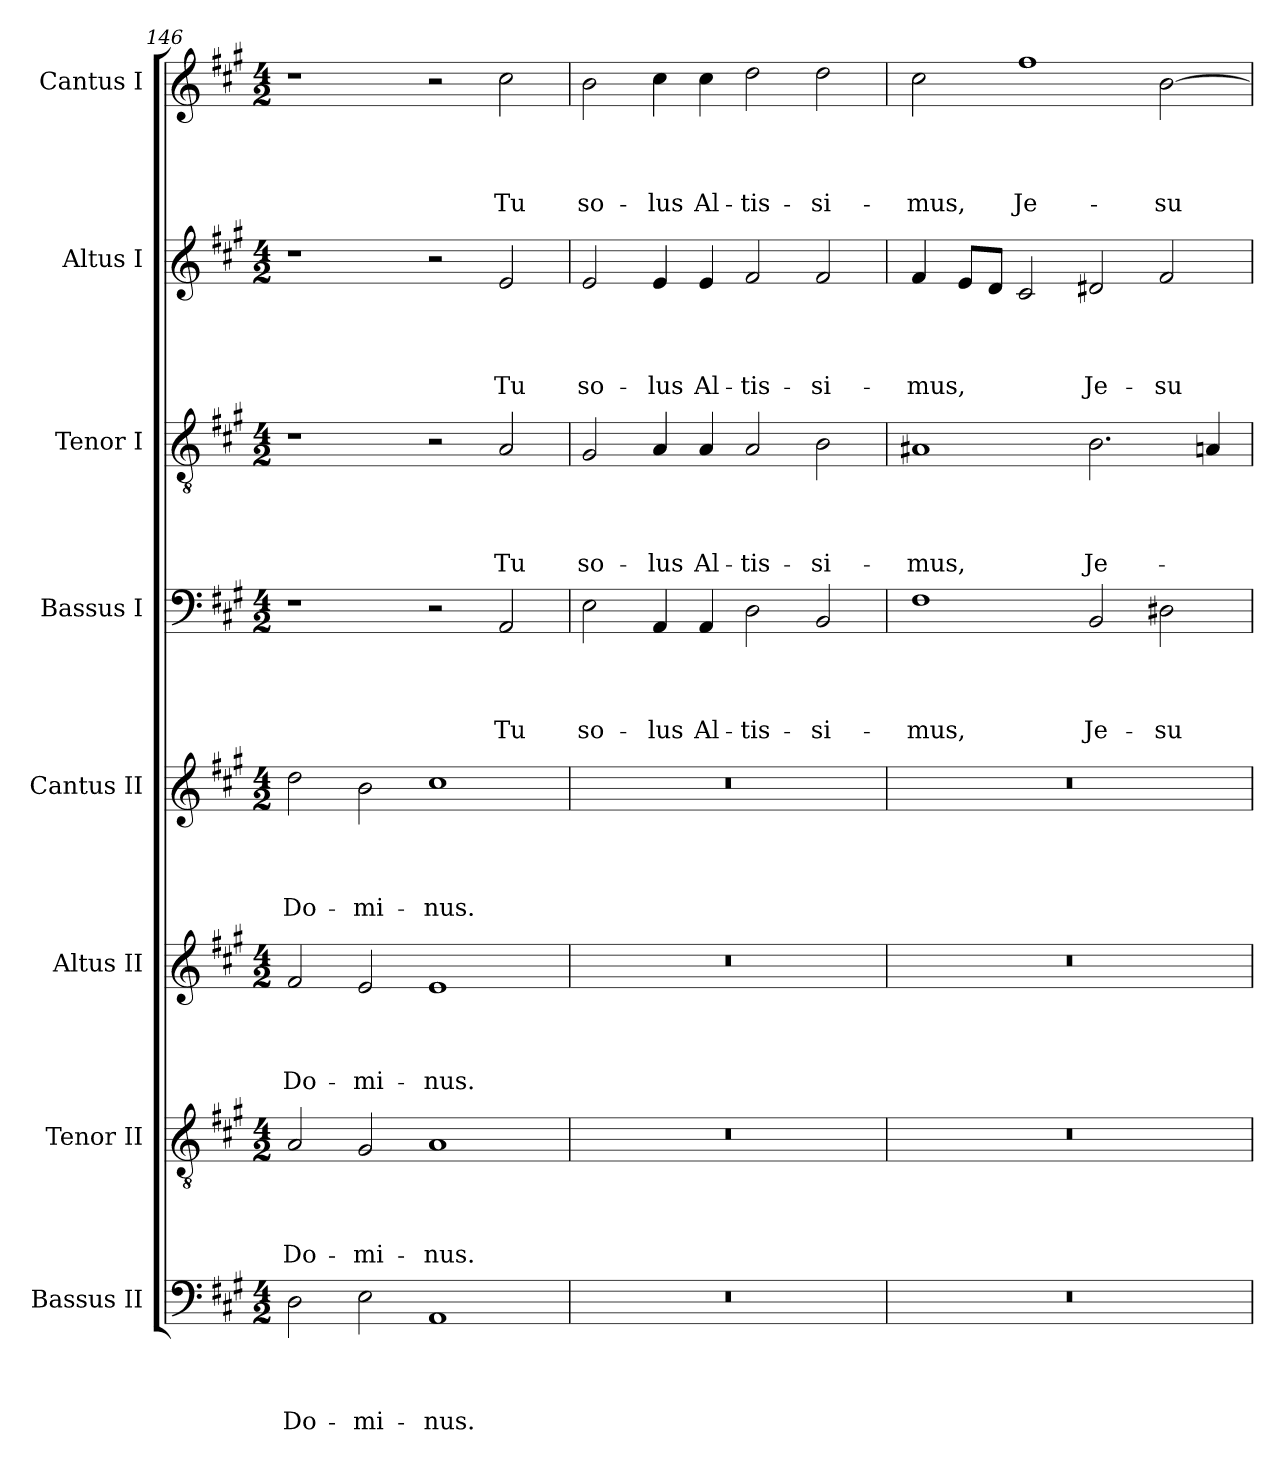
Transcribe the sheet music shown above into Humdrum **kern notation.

**kern	**text	**text	**text	**text	**kern	**text	**text	**text	**text	**kern	**text	**text	**text	**text	**kern	**text	**text	**text	**text	**kern	**text	**text	**text	**text	**kern	**text	**text	**text	**text	**kern	**text	**text	**text	**text	**kern	**text	**text	**text	**text
*part8	*part8	*part8	*part8	*part8	*part7	*part7	*part7	*part7	*part7	*part6	*part6	*part6	*part6	*part6	*part5	*part5	*part5	*part5	*part5	*part4	*part4	*part4	*part4	*part4	*part3	*part3	*part3	*part3	*part3	*part2	*part2	*part2	*part2	*part2	*part1	*part1	*part1	*part1	*part1
*staff8	*staff8	*staff8	*staff8	*staff8	*staff7	*staff7	*staff7	*staff7	*staff7	*staff6	*staff6	*staff6	*staff6	*staff6	*staff5	*staff5	*staff5	*staff5	*staff5	*staff4	*staff4	*staff4	*staff4	*staff4	*staff3	*staff3	*staff3	*staff3	*staff3	*staff2	*staff2	*staff2	*staff2	*staff2	*staff1	*staff1	*staff1	*staff1	*staff1
*I"Bassus II	*	*	*	*	*I"Tenor II	*	*	*	*	*I"Altus II	*	*	*	*	*I"Cantus II	*	*	*	*	*I"Bassus I	*	*	*	*	*I"Tenor I	*	*	*	*	*I"Altus I	*	*	*	*	*I"Cantus I	*	*	*	*
*I'B II	*	*	*	*	*I'T II	*	*	*	*	*I'A II	*	*	*	*	*I'C II	*	*	*	*	*I'B I	*	*	*	*	*I'T I	*	*	*	*	*I'A I	*	*	*	*	*I'C I	*	*	*	*
*clefF4	*	*	*	*	*clefGv2	*	*	*	*	*clefG2	*	*	*	*	*clefG2	*	*	*	*	*clefF4	*	*	*	*	*clefGv2	*	*	*	*	*clefG2	*	*	*	*	*clefG2	*	*	*	*
*k[f#c#g#]	*	*	*	*	*k[f#c#g#]	*	*	*	*	*k[f#c#g#]	*	*	*	*	*k[f#c#g#]	*	*	*	*	*k[f#c#g#]	*	*	*	*	*k[f#c#g#]	*	*	*	*	*k[f#c#g#]	*	*	*	*	*k[f#c#g#]	*	*	*	*
*A:	*	*	*	*	*A:	*	*	*	*	*A:	*	*	*	*	*A:	*	*	*	*	*A:	*	*	*	*	*A:	*	*	*	*	*A:	*	*	*	*	*A:	*	*	*	*
*M4/2	*	*	*	*	*M4/2	*	*	*	*	*M4/2	*	*	*	*	*M4/2	*	*	*	*	*M4/2	*	*	*	*	*M4/2	*	*	*	*	*M4/2	*	*	*	*	*M4/2	*	*	*	*
=146	=146	=146	=146	=146	=146	=146	=146	=146	=146	=146	=146	=146	=146	=146	=146	=146	=146	=146	=146	=146	=146	=146	=146	=146	=146	=146	=146	=146	=146	=146	=146	=146	=146	=146	=146	=146	=146	=146	=146
2D\	.	.	.	Do-	2A/	.	.	.	Do-	2f#/	.	.	.	Do-	2dd\	.	.	.	Do-	1r	.	.	.	.	1r	.	.	.	.	1r	.	.	.	.	1r	.	.	.	.
2E\	.	.	.	-mi-	2G#/	.	.	.	-mi-	2e/	.	.	.	-mi-	2b\	.	.	.	-mi-	.	.	.	.	.	.	.	.	.	.	.	.	.	.	.	.	.	.	.	.
1AA	.	.	.	-nus.	1A	.	.	.	-nus.	1e	.	.	.	-nus.	1cc#	.	.	.	-nus.	2r	.	.	.	.	2r	.	.	.	.	2r	.	.	.	.	2r	.	.	.	.
.	.	.	.	.	.	.	.	.	.	.	.	.	.	.	.	.	.	.	.	2AA/	.	.	.	Tu	2A/	.	.	.	Tu	2e/	.	.	.	Tu	2cc#\	.	.	.	Tu
=147	=147	=147	=147	=147	=147	=147	=147	=147	=147	=147	=147	=147	=147	=147	=147	=147	=147	=147	=147	=147	=147	=147	=147	=147	=147	=147	=147	=147	=147	=147	=147	=147	=147	=147	=147	=147	=147	=147	=147
0r	.	.	.	.	0r	.	.	.	.	0r	.	.	.	.	0r	.	.	.	.	2E\	.	.	.	so-	2G#/	.	.	.	so-	2e/	.	.	.	so-	2b\	.	.	.	so-
.	.	.	.	.	.	.	.	.	.	.	.	.	.	.	.	.	.	.	.	4AA/	.	.	.	-lus	4A/	.	.	.	-lus	4e/	.	.	.	-lus	4cc#\	.	.	.	-lus
.	.	.	.	.	.	.	.	.	.	.	.	.	.	.	.	.	.	.	.	4AA/	.	.	.	Al-	4A/	.	.	.	Al-	4e/	.	.	.	Al-	4cc#\	.	.	.	Al-
.	.	.	.	.	.	.	.	.	.	.	.	.	.	.	.	.	.	.	.	2D\	.	.	.	-tis-	2A/	.	.	.	-tis-	2f#/	.	.	.	-tis-	2dd\	.	.	.	-tis-
.	.	.	.	.	.	.	.	.	.	.	.	.	.	.	.	.	.	.	.	2BB/	.	.	.	-si-	2B\	.	.	.	-si-	2f#/	.	.	.	-si-	2dd\	.	.	.	-si-
!!LO:LB:g=z
=148	=148	=148	=148	=148	=148	=148	=148	=148	=148	=148	=148	=148	=148	=148	=148	=148	=148	=148	=148	=148	=148	=148	=148	=148	=148	=148	=148	=148	=148	=148	=148	=148	=148	=148	=148	=148	=148	=148	=148
0r	.	.	.	.	0r	.	.	.	.	0r	.	.	.	.	0r	.	.	.	.	1F#	.	.	.	-mus,	1A#X	.	.	.	-mus,	4f#/	.	.	.	-mus,	2cc#\	.	.	.	-mus,
.	.	.	.	.	.	.	.	.	.	.	.	.	.	.	.	.	.	.	.	.	.	.	.	.	.	.	.	.	.	8e/L	.	.	.	.	.	.	.	.	.
.	.	.	.	.	.	.	.	.	.	.	.	.	.	.	.	.	.	.	.	.	.	.	.	.	.	.	.	.	.	8d/J	.	.	.	.	.	.	.	.	.
.	.	.	.	.	.	.	.	.	.	.	.	.	.	.	.	.	.	.	.	.	.	.	.	.	.	.	.	.	.	2c#/	.	.	.	.	1ff#	.	.	.	Je-
.	.	.	.	.	.	.	.	.	.	.	.	.	.	.	.	.	.	.	.	2BB/	.	.	.	Je-	2.B\	.	.	.	Je-	2d#X/	.	.	.	Je-	.	.	.	.	.
.	.	.	.	.	.	.	.	.	.	.	.	.	.	.	.	.	.	.	.	2D#X\	.	.	.	-su	.	.	.	.	.	2f#/	.	.	.	-su	[2b\	.	.	.	-su
.	.	.	.	.	.	.	.	.	.	.	.	.	.	.	.	.	.	.	.	.	.	.	.	.	4An/	.	.	.	.	.	.	.	.	.	.	.	.	.	.
=	=	=	=	=	=	=	=	=	=	=	=	=	=	=	=	=	=	=	=	=	=	=	=	=	=	=	=	=	=	=	=	=	=	=	=	=	=	=	=
*-	*-	*-	*-	*-	*-	*-	*-	*-	*-	*-	*-	*-	*-	*-	*-	*-	*-	*-	*-	*-	*-	*-	*-	*-	*-	*-	*-	*-	*-	*-	*-	*-	*-	*-	*-	*-	*-	*-	*-
